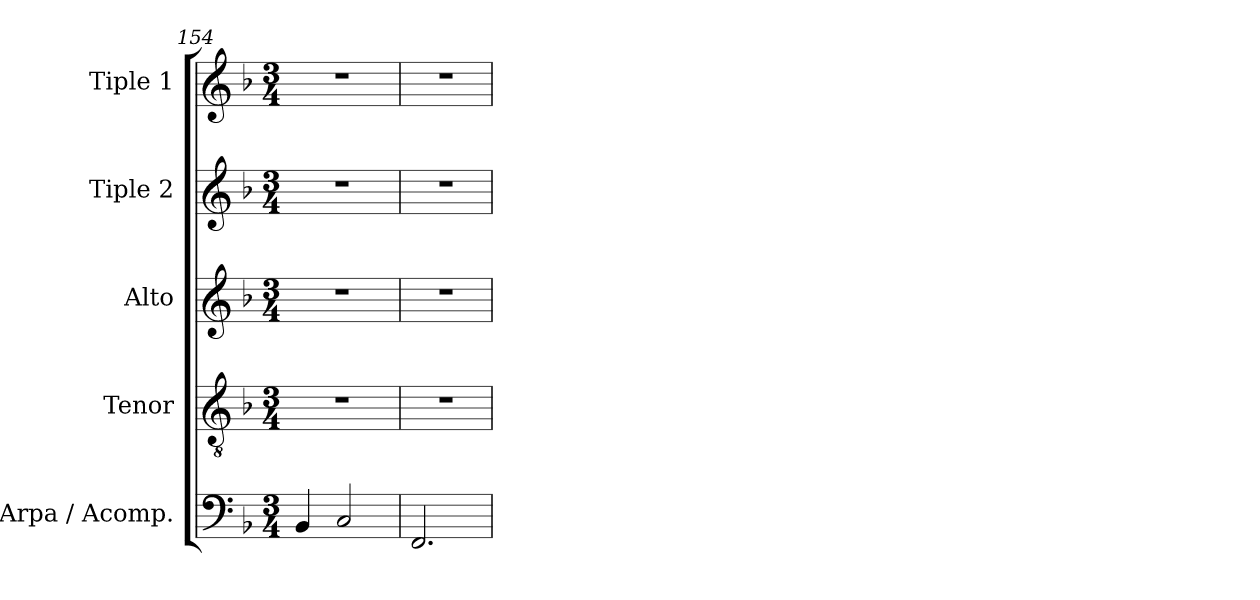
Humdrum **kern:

**kern	**kern	**kern	**kern	**kern
*part5	*part4	*part3	*part2	*part1
*staff5	*staff4	*staff3	*staff2	*staff1
*I"Arpa / Acomp.	*I"Tenor	*I"Alto	*I"Tiple 2	*I"Tiple 1
*I'Arpa / Acomp.	*I'Tenor	*I'Alto	*I'Tiple 2	*I'Tiple 1
*clefF4	*clefGv2	*clefG2	*clefG2	*clefG2
*k[b-]	*k[b-]	*k[b-]	*k[b-]	*k[b-]
*F:	*F:	*F:	*F:	*F:
*M3/4	*M3/4	*M3/4	*M3/4	*M3/4
=154	=154	=154	=154	=154
4BB-/	2.r	2.r	2.r	2.r
2C/	.	.	.	.
=155	=155	=155	=155	=155
2.FF/	2.r	2.r	2.r	2.r
=	=	=	=	=
*-	*-	*-	*-	*-
